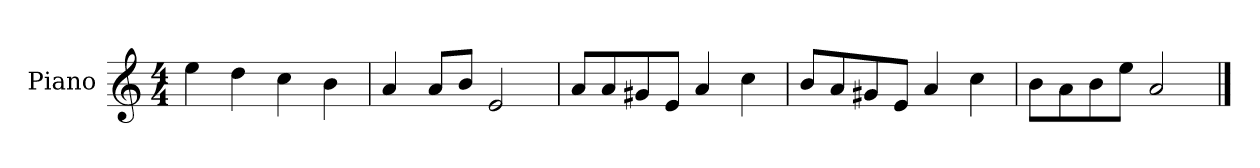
**kern
*part1
*staff1
*I"Piano
*I'P-no
*clefG2
*k[]
*M4/4
*MM90
=1
4ee\
4dd\
4cc\
4b\
=2
4a/
8a/L
8b/J
2e/
=3
8a/L
8a/
8g#X/
8e/J
4a/
4cc\
=4
8b/L
8a/
8g#X/
8e/J
4a/
4cc\
=5
8b\L
8a\
8b\
8ee\J
2a/
==
*-
